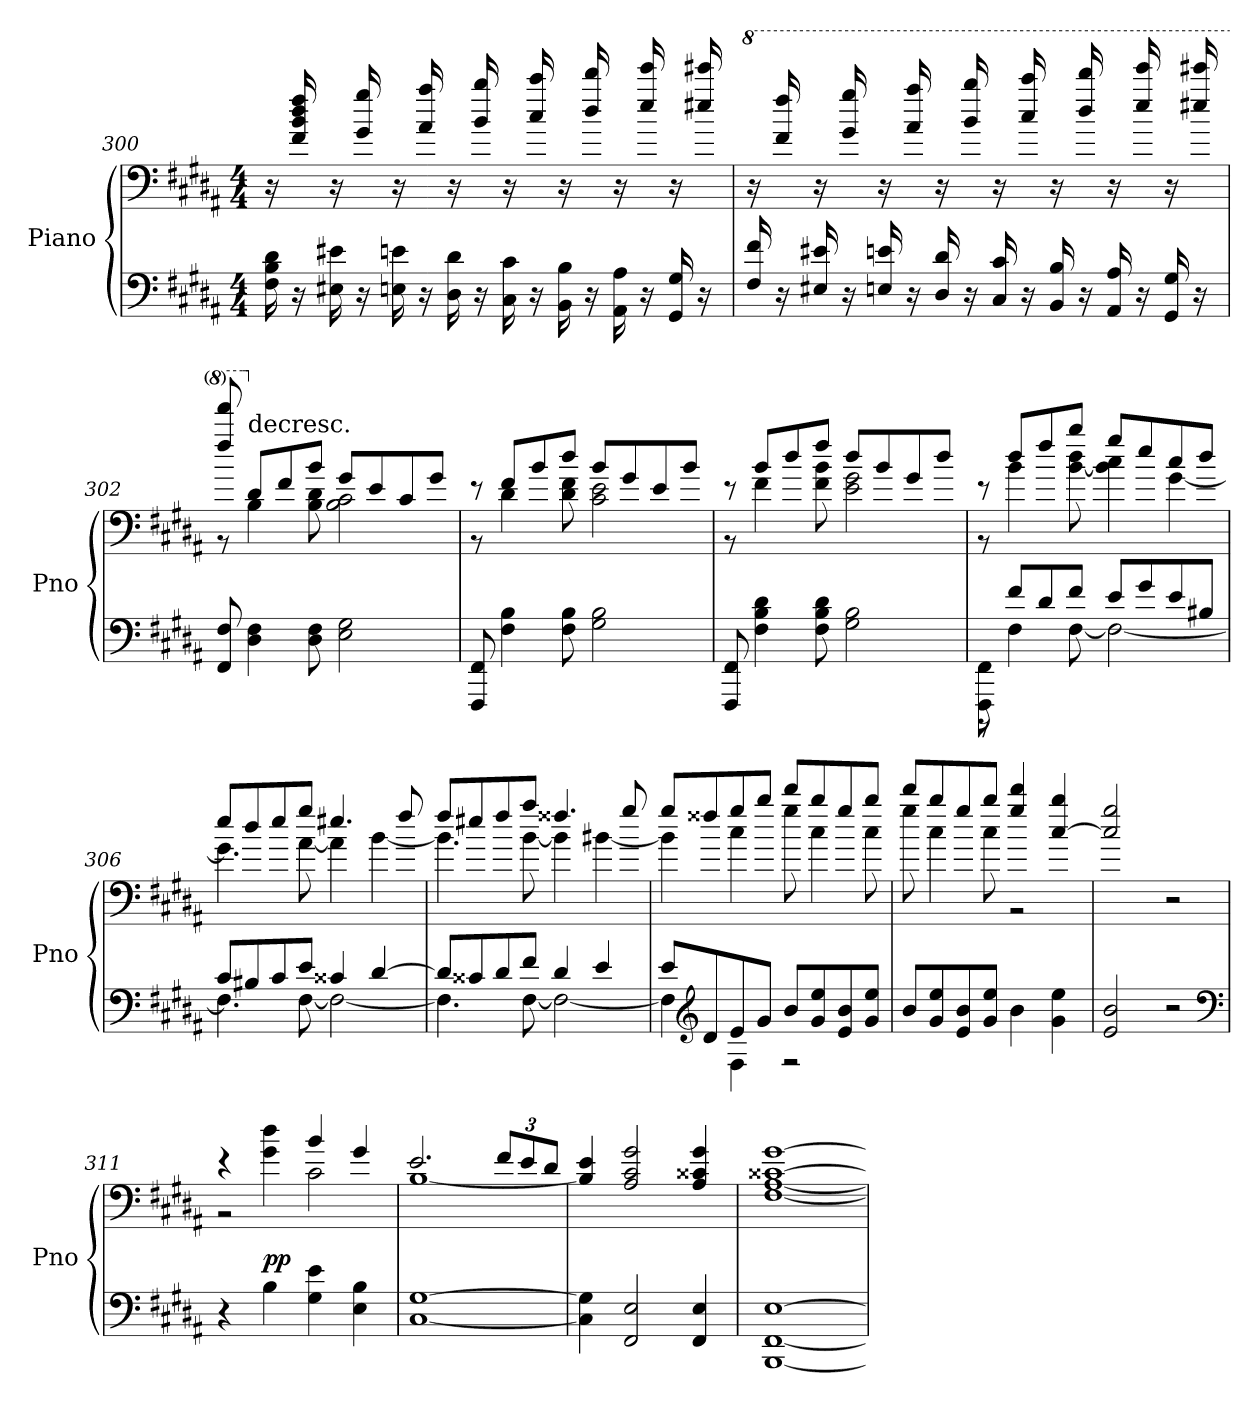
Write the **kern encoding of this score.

**kern	**kern	**dynam
*part1	*part1	*part1
*staff2	*staff1	*staff1/2
*I"Piano	*	*
*I'Pno	*	*
*clefF4	*clefF4	*
*k[f#c#g#d#a#]	*k[f#c#g#d#a#]	*
*M4/4	*M4/4	*
=300	=300	=300
16F#\ 16B\ 16d#\	16r	.
16r	16f#/ 16b/ 16dd#/ 16ff#/	.
16E#X\ 16e#X\	16r	.
16r	16g#/ 16gg#/	.
16En\ 16en\	16r	.
16r	16a#/ 16aa#/	.
16D#\ 16d#\	16r	.
16r	16b/ 16bb/	.
16C#\ 16c#\	16r	.
16r	16cc#/ 16ccc#/	.
16BB\ 16B\	16r	.
16r	16dd#/ 16ddd#/	.
16AA#\ 16A#\	16r	.
16r	16ee/ 16eee/	.
16GG#/ 16G#/	16r	.
16r	16ee#X/ 16eee#X/	.
=301	=301	=301
*	*8va	*
16F#/ 16f#/	16r	.
16r	16ff#/ 16fff#/	.
16E#X/ 16e#X/	16r	.
16r	16gg#/ 16ggg#/	.
16En/ 16en/	16r	.
16r	16aa#/ 16aaa#/	.
16D#/ 16d#/	16r	.
16r	16bb/ 16bbb/	.
16C#/ 16c#/	16r	.
16r	16ccc#/ 16cccc#/	.
16BB/ 16B/	16r	.
16r	16ddd#/ 16dddd#/	.
16AA#/ 16A#/	16r	.
16r	16eee/ 16eeee/	.
16GG#/ 16G#/	16r	.
16r	16eee#X/ 16eeee#X/	.
=302	=302	=302
*	*^	*
8FF#/ 8F#/	8fff#/ 8ffff#/	8r	.
*	*X8va	*	*
!	!LO:TX:t=decresc.	!	!
4D#\ 4F#\	8d#/L	4B\	.
.	8f#/	.	.
8D#\ 8F#\	8b/J	8B\ 8d#\	.
2E\ 2G#\	8g#/L	2B\ 2c#\	.
.	8e/	.	.
.	8c#/	.	.
.	8g#/J	.	.
=303	=303	=303	=303
8FFF#/ 8FF#/	8r	8r	.
4F#\ 4B\	8f#/L	4d#\	.
.	8b/	.	.
8F#\ 8B\	8dd#/J	8d#\ 8f#\	.
2G#\ 2B\	8b/L	2c#\ 2e\	.
.	8g#/	.	.
.	8e/	.	.
.	8b/J	.	.
=304	=304	=304	=304
8FFF#/ 8FF#/	8r	8r	.
4F#\ 4B\ 4d#\	8b/L	4f#\	.
.	8dd#/	.	.
8F#\ 8B\ 8d#\	8ff#/J	8f#\ 8b\	.
2G#\ 2B\	8dd#/L	2e\ 2g#\	.
.	8b/	.	.
.	8g#/	.	.
.	8dd#/J	.	.
=305	=305	=305	=305
*	*MM84	*	*
*^	*	*	*
8FFF#\ 8FF#\	8r	8r	8r	.
8f#/L	4F#\	8dd#/L	4b\	.
8d#/	.	8ff#/	.	.
8f#/J	[8F#\	8bb/J	[8b\ 8dd#\	.
8e/L	2F#\_	8gg#/L	4b]\ 4cc#\	.
8g#/	.	8ee/	.	.
8e/	.	8cc#/	[4g#\	.
8B#X/J	.	8dd#/J	.	.
=306	=306	=306	=306	=306
8c#/L	4.F#\]	8ee/L	4.g#\]	.
8B#X/	.	8dd#/	.	.
8c#/	.	8ee/	.	.
8e/J	[8F#\	8gg#/J	[8a#\	.
4c##X/	2F#\_	4.ee#X/	4a#\]	.
[4d#/	.	.	[4b\	.
.	.	8ff#/	.	.
=307	=307	=307	=307	=307
8d#/L]	4.F#\]	8ff#/L	4.b\]	.
8c##X/	.	8ee#X/	.	.
8d#/	.	8ff#/	.	.
8f#/J	[8F#\	8aa#/J	[8b\	.
4d#/	2F#\_	4.ff##X/	4b\]	.
4e/	.	.	[4b#X\	.
.	.	8gg#/	.	.
=308	=308	=308	=308	=308
8e/L	4F#\]	8gg#/L	4b#\]	.
*clefG2	*	*	*	*
8d#/	.	8ff##X/	.	.
8e/	4F#\	8gg#/	4cc#\	.
8g#/J	.	8bb/J	.	.
8b/L	2r	8ddd#/L	8gg#\	.
8g#/ 8ee/	.	8bb/	4cc#\	.
8e/ 8b/	.	8gg#/	.	.
8g#/ 8ee/J	.	8bb/J	8cc#\	.
*v	*v	*	*	*
=309	=309	=309	=309
8b/L	8ddd#/L	8gg#\	.
8g#/ 8ee/	8bb/	4cc#\	.
8e/ 8b/	8gg#/	.	.
8g#/ 8ee/J	8bb/J	8cc#\	.
4b\	4gg#/ 4ddd#/	2r	.
4g#\ 4ee\	[4cc#/ 4bb/	.	.
*	*v	*v	*
=310	=310	=310
2e/ 2b/	2cc#]/ 2gg#/	.
2r	2r	.
*clefF4	*	*
=311	=311	=311
*	*^	*
4r	4r	2r	.
4B\	4g#\ 4dd#\	.	pp
4G#\ 4e\	4b/	2c#\	.
4E\ 4B\	4g#/	.	.
=312	=312	=312	=312
[1C# [1G#	2.e/	[1B	.
.	12f#/L	.	.
.	12e/	.	.
.	12d#/J	.	.
*	*v	*v	*
=313	=313	=313
4C#]\ 4G#]\	4B]/ 4e/	.
2FF#/ 2E/	2A#/ 2c#/ 2g#/	.
4FF#/ 4E/	4A#/ 4c##X/ 4g#/	.
=314	=314	=314
[1BBB [1FF# [1E	[1F# [1A# [1c##X [1g#	.
=	=	=
*-	*-	*-
